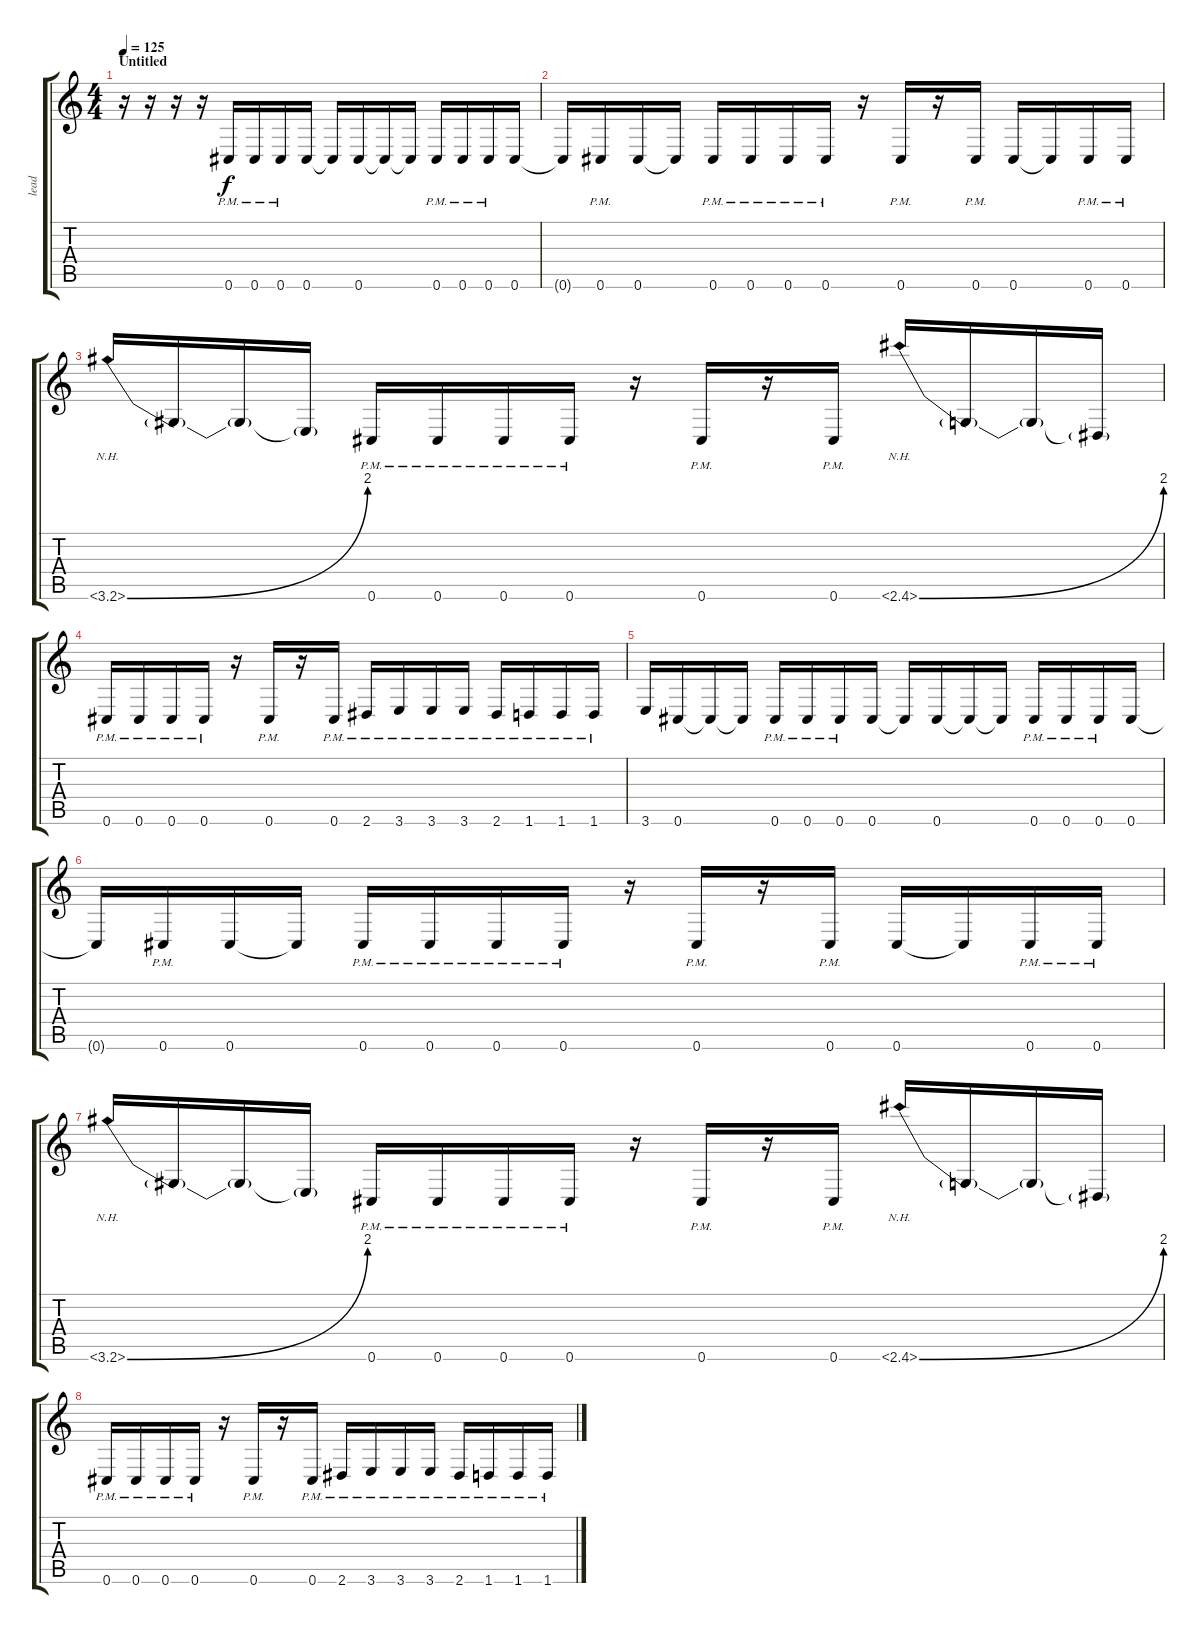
\track ("lead" "lead") {instrument distortionguitar}
\staff {score tabs}
\tuning (Db4 Ab3 E3 B2 Gb2 Db2) {hide}
\ts (4 4)
\section ("" "Untitled")
\tempo 125
\clef g2
\ks c
r.16{dy f} r.16 r.16 r.16 0.6{pm}.16 0.6{pm}.16 0.6{pm}.16 0.6.16 0.6{t}.16 0.6.16 0.6{t}.16 0.6{t}.16 0.6{pm}.16 0.6{pm}.16 0.6{pm}.16 0.6.16 |
0.6{t}.16 0.6{pm}.16 0.6.16 0.6{t}.16 0.6{pm}.16 0.6{pm}.16 0.6{pm}.16 0.6{pm}.16 r.16 0.6{pm}.16 r.16 0.6{pm}.16 0.6.16 0.6{t}.16 0.6{pm}.16 0.6{pm}.16 |
3.6{be (bend 0 0 60 8) nh}.16 3.6{t}.16 3.6{t}.16 3.6{t}.16 0.6{pm}.16 0.6{pm}.16 0.6{pm}.16 0.6{pm}.16 r.16 0.6{pm}.16 r.16 0.6{pm}.16 2.6{be (bend 0 0 60 8) nh}.16 2.6{t}.16 2.6{t}.16 2.6{t}.16 |
0.6{pm}.16 0.6{pm}.16 0.6{pm}.16 0.6{pm}.16 r.16 0.6{pm}.16 r.16 0.6{pm}.16 2.6{pm}.16 3.6{pm}.16 3.6{pm}.16 3.6{pm}.16 2.6{pm}.16 1.6{pm}.16 1.6{pm}.16 1.6{pm}.16 |
3.6.16 0.6.16 0.6{t}.16 0.6{t}.16 0.6{pm}.16 0.6{pm}.16 0.6{pm}.16 0.6.16 0.6{t}.16 0.6.16 0.6{t}.16 0.6{t}.16 0.6{pm}.16 0.6{pm}.16 0.6{pm}.16 0.6.16 |
0.6{t}.16 0.6{pm}.16 0.6.16 0.6{t}.16 0.6{pm}.16 0.6{pm}.16 0.6{pm}.16 0.6{pm}.16 r.16 0.6{pm}.16 r.16 0.6{pm}.16 0.6.16 0.6{t}.16 0.6{pm}.16 0.6{pm}.16 |
3.6{be (bend 0 0 60 8) nh}.16 3.6{t}.16 3.6{t}.16 3.6{t}.16 0.6{pm}.16 0.6{pm}.16 0.6{pm}.16 0.6{pm}.16 r.16 0.6{pm}.16 r.16 0.6{pm}.16 2.6{be (bend 0 0 60 8) nh}.16 2.6{t}.16 2.6{t}.16 2.6{t}.16 |
0.6{pm}.16 0.6{pm}.16 0.6{pm}.16 0.6{pm}.16 r.16 0.6{pm}.16 r.16 0.6{pm}.16 2.6{pm}.16 3.6{pm}.16 3.6{pm}.16 3.6{pm}.16 2.6{pm}.16 1.6{pm}.16 1.6{pm}.16 1.6{pm}.16
